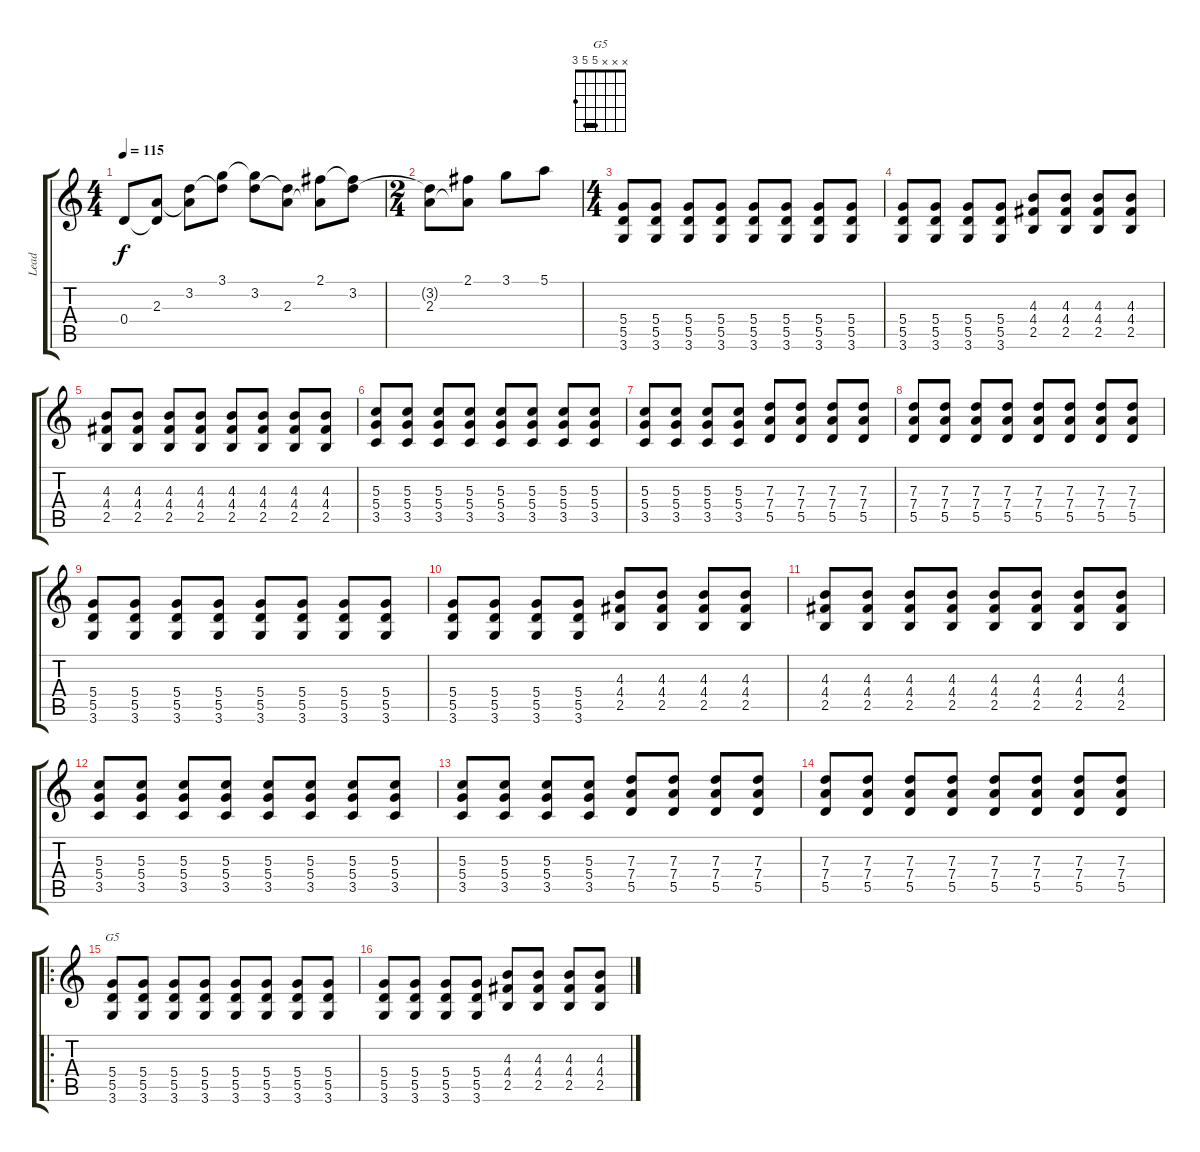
\track ("Lead" "Lead") {instrument overdrivenguitar}
\staff {score tabs}
\tuning (E4 B3 G3 D3 A2 E2) {hide}
\chord ("G5" x x x 5 5 3) {barre 5}
\ts (4 4)
\tempo 115
\clef g2
\ks c
0.4.8{dy f} (2.3 0.4{t}).8 (3.2 2.3{t}).8 (3.1 3.2{t}).8 (3.1{t} 3.2).8 (3.2{t} 2.3).8 (2.1 2.3{t}).8 (2.1{t} 3.2).8 |
\ts (2 4)
(3.2{t} 2.3).8 (2.1 2.3{t}).8 3.1.8 5.1.8 |
\ts (4 4)
(5.4 5.5 3.6).8{volume 13 instrument overdrivenguitar} (5.4 5.5 3.6).8 (5.4 5.5 3.6).8 (5.4 5.5 3.6).8 (5.4 5.5 3.6).8 (5.4 5.5 3.6).8 (5.4 5.5 3.6).8 (5.4 5.5 3.6).8 |
(5.4 5.5 3.6).8 (5.4 5.5 3.6).8 (5.4 5.5 3.6).8 (5.4 5.5 3.6).8 (4.3 4.4 2.5).8 (4.3 4.4 2.5).8 (4.3 4.4 2.5).8 (4.3 4.4 2.5).8 |
(4.3 4.4 2.5).8 (4.3 4.4 2.5).8 (4.3 4.4 2.5).8 (4.3 4.4 2.5).8 (4.3 4.4 2.5).8 (4.3 4.4 2.5).8 (4.3 4.4 2.5).8 (4.3 4.4 2.5).8 |
(5.3 5.4 3.5).8 (5.3 5.4 3.5).8 (5.3 5.4 3.5).8 (5.3 5.4 3.5).8 (5.3 5.4 3.5).8 (5.3 5.4 3.5).8 (5.3 5.4 3.5).8 (5.3 5.4 3.5).8 |
(5.3 5.4 3.5).8 (5.3 5.4 3.5).8 (5.3 5.4 3.5).8 (5.3 5.4 3.5).8 (7.3 7.4 5.5).8 (7.3 7.4 5.5).8 (7.3 7.4 5.5).8 (7.3 7.4 5.5).8 |
(7.3 7.4 5.5).8 (7.3 7.4 5.5).8 (7.3 7.4 5.5).8 (7.3 7.4 5.5).8 (7.3 7.4 5.5).8 (7.3 7.4 5.5).8 (7.3 7.4 5.5).8 (7.3 7.4 5.5).8 |
(5.4 5.5 3.6).8{volume 13 instrument overdrivenguitar} (5.4 5.5 3.6).8 (5.4 5.5 3.6).8 (5.4 5.5 3.6).8 (5.4 5.5 3.6).8 (5.4 5.5 3.6).8 (5.4 5.5 3.6).8 (5.4 5.5 3.6).8 |
(5.4 5.5 3.6).8 (5.4 5.5 3.6).8 (5.4 5.5 3.6).8 (5.4 5.5 3.6).8 (4.3 4.4 2.5).8 (4.3 4.4 2.5).8 (4.3 4.4 2.5).8 (4.3 4.4 2.5).8 |
(4.3 4.4 2.5).8 (4.3 4.4 2.5).8 (4.3 4.4 2.5).8 (4.3 4.4 2.5).8 (4.3 4.4 2.5).8 (4.3 4.4 2.5).8 (4.3 4.4 2.5).8 (4.3 4.4 2.5).8 |
(5.3 5.4 3.5).8 (5.3 5.4 3.5).8 (5.3 5.4 3.5).8 (5.3 5.4 3.5).8 (5.3 5.4 3.5).8 (5.3 5.4 3.5).8 (5.3 5.4 3.5).8 (5.3 5.4 3.5).8 |
(5.3 5.4 3.5).8 (5.3 5.4 3.5).8 (5.3 5.4 3.5).8 (5.3 5.4 3.5).8 (7.3 7.4 5.5).8 (7.3 7.4 5.5).8 (7.3 7.4 5.5).8 (7.3 7.4 5.5).8 |
(7.3 7.4 5.5).8 (7.3 7.4 5.5).8 (7.3 7.4 5.5).8 (7.3 7.4 5.5).8 (7.3 7.4 5.5).8 (7.3 7.4 5.5).8 (7.3 7.4 5.5).8 (7.3 7.4 5.5).8 |
\ro
(5.4 5.5 3.6).8{ch "G5" volume 13 instrument overdrivenguitar} (5.4 5.5 3.6).8 (5.4 5.5 3.6).8 (5.4 5.5 3.6).8 (5.4 5.5 3.6).8 (5.4 5.5 3.6).8 (5.4 5.5 3.6).8 (5.4 5.5 3.6).8 |
(5.4 5.5 3.6).8 (5.4 5.5 3.6).8 (5.4 5.5 3.6).8 (5.4 5.5 3.6).8 (4.3 4.4 2.5).8 (4.3 4.4 2.5).8 (4.3 4.4 2.5).8 (4.3 4.4 2.5).8
